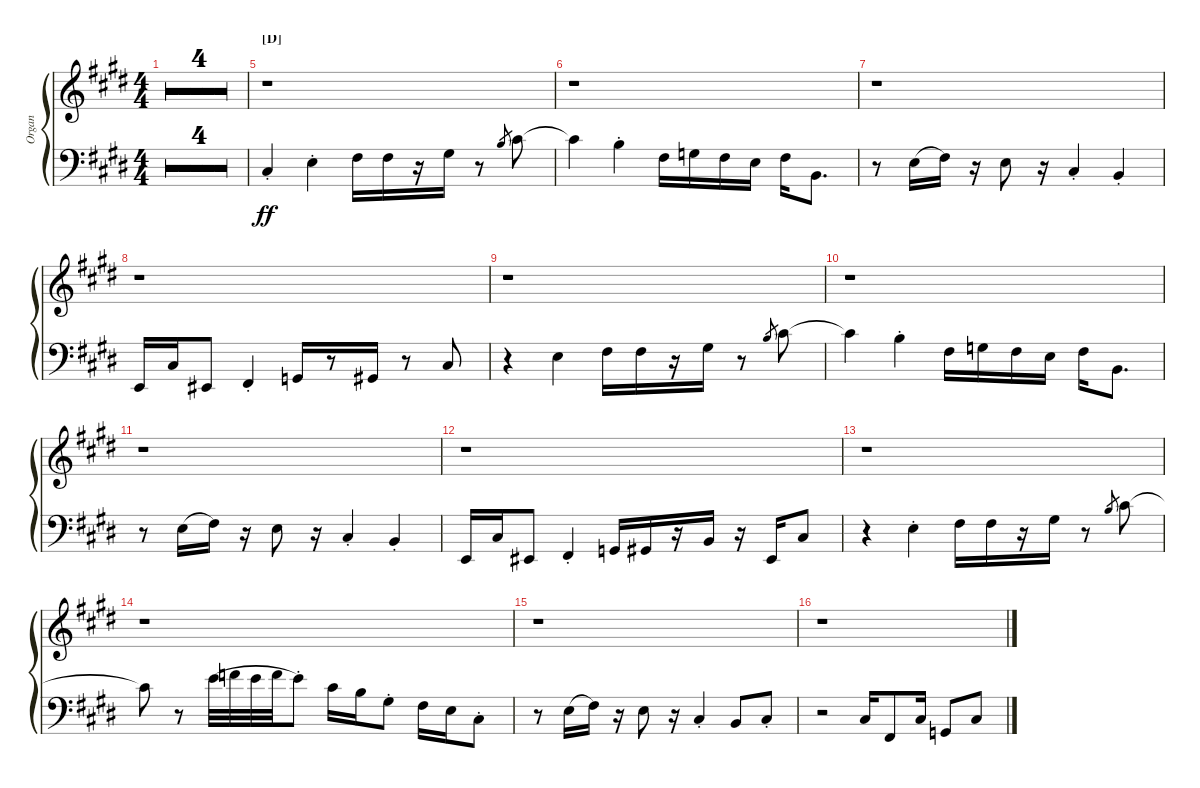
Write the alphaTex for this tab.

\defaultSystemsLayout 4
\bracketExtendMode groupsimilarinstruments
\otherSystemsTrackNameOrientation horizontal
\track ("Organ" "Organ") {multiBarRest instrument drawbarorgan}
\staff {score}
\tuning (E4 B3 G3 D3 A2 E2)
\ts (4 4)
\tempo 124
\clef g2
\ks c#minor
r.1{dy mf} |
r.1 |
r.1 |
r.1 |
\section ("D" "")
r.1 |
r.1 |
r.1 |
r.1 |
r.1 |
r.1 |
r.1 |
r.1 |
r.1 |
r.1 |
r.1 |
r.1
\staff {score}
\tuning (E4 B3 G3 D3 A2 E2)
\clef f4
\ottava regular
\simile none
\ks c#minor
r.1{dy f} |
r.1 |
r.1 |
r.1 |
4.5{st acc #}.4{dy ff} 2.4{st acc forcenatural}.4 4.4{acc #}.16 4.4{acc #}.16 r.16 1.3{acc #}.16 r.8 0.2{acc forcenatural}.8{gr} 2.2{acc #}.8 |
2.2{t acc #}.4 0.2{st acc forcenatural}.4 4.4{acc #}.16 5.4{acc forcenatural}.16 4.4{acc #}.16 2.4{acc forcenatural}.16 4.4{acc #}.16 2.5{acc forcenatural}.8{d} |
r.8 2.4{acc forcenatural}.16{legatoorigin} 4.4{acc #}.16 r.16 2.4{acc forcenatural}.8 r.16 4.5{st acc #}.4 2.5{st acc forcenatural}.4 |
0.6{acc forcenatural}.16 4.5{acc #}.16 1.6{acc #}.8 2.6{st acc #}.4 3.6{acc forcenatural}.16 r.8 4.6{acc #}.16 r.8 4.5{acc #}.8 |
r.4 2.4{acc forcenatural}.4 4.4{acc #}.16 4.4{acc #}.16 r.16 1.3{acc #}.16 r.8 0.2{acc forcenatural}.8{gr} 2.2{acc #}.8 |
2.2{t acc #}.4 0.2{st acc forcenatural}.4 4.4{acc #}.16 5.4{acc forcenatural}.16 4.4{acc #}.16 2.4{acc forcenatural}.16 4.4{acc #}.16 2.5{acc forcenatural}.8{d} |
r.8 2.4{acc forcenatural}.16{legatoorigin} 4.4{acc #}.16 r.16 2.4{acc forcenatural}.8 r.16 4.5{st acc #}.4 2.5{st acc forcenatural}.4 |
0.6{acc forcenatural}.16 4.5{acc #}.16 1.6{acc #}.8 2.6{st acc #}.4 3.6{acc forcenatural}.16 4.6{acc #}.16 r.16 2.5{acc forcenatural}.16 r.16 1.6{acc #}.16 4.5{acc #}.8 |
r.4 2.4{st acc forcenatural}.4 4.4{acc #}.16 4.4{acc #}.16 r.16 1.3{acc #}.16 r.8 0.2{acc forcenatural}.8{gr} 2.2{acc #}.8 |
2.2{t acc #}.8 r.8 0.1{acc forcenatural}.32{legatoorigin} 1.1{acc forcenatural}.32{legatoorigin} 0.1{acc forcenatural}.32{legatoorigin} 1.1{acc forcenatural}.32{legatoorigin} 0.1{st acc forcenatural}.8 2.2{acc #}.16 0.2{acc forcenatural}.16 1.3{st acc #}.8 4.4{acc #}.16 2.4{acc forcenatural}.16 4.5{st acc #}.8 |
r.8 2.4{acc forcenatural}.16{legatoorigin} 4.4{acc #}.16 r.16 2.4{acc forcenatural}.8 r.16 4.5{st acc #}.4 2.5{acc forcenatural}.8 4.5{st acc #}.8 |
r.2 4.5{acc #}.16 2.6{acc #}.8 4.5{acc #}.16 3.6{acc forcenatural}.8 4.5{acc #}.8
